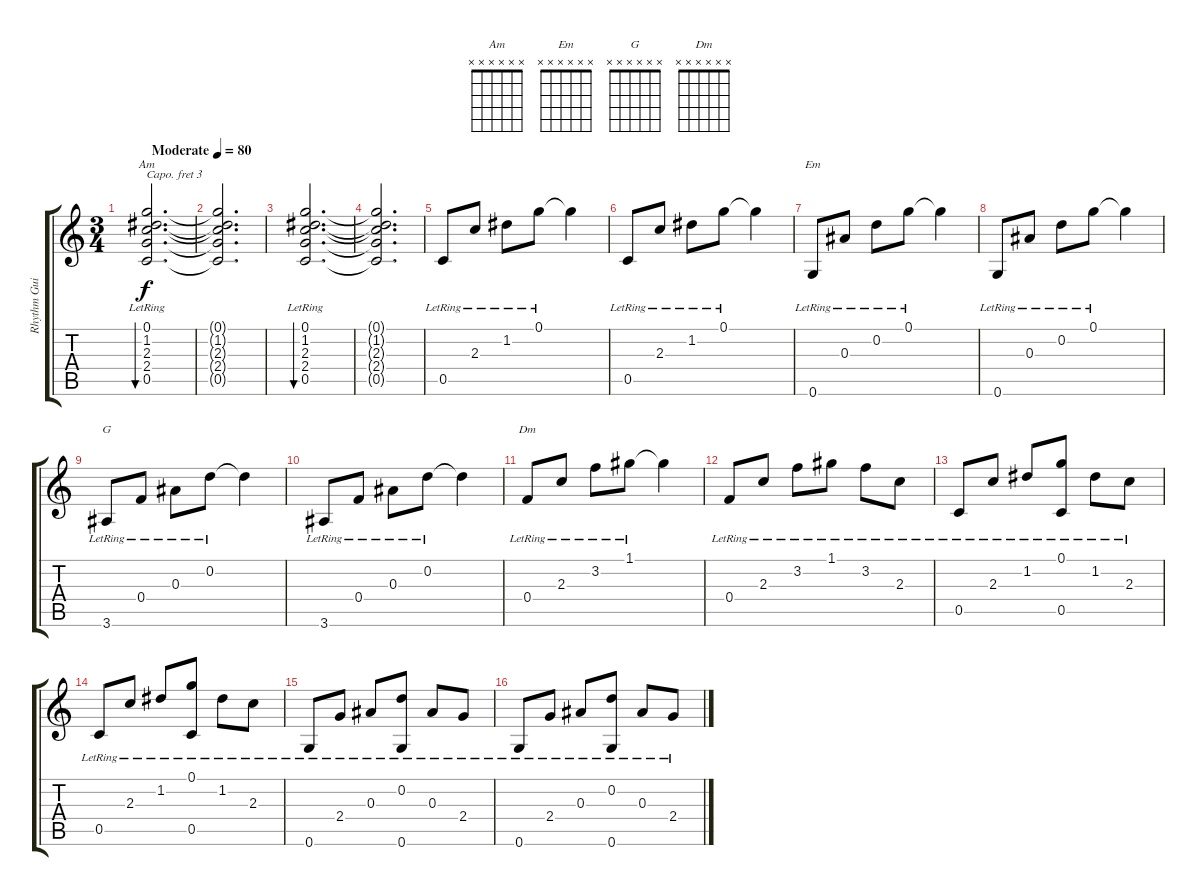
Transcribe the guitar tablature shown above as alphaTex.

\track ("Rhythm Guitar" "Rhythm Gui") {instrument acousticguitarsteel}
\staff {score tabs}
\capo 3
\tuning (E4 B3 G3 D3 A2 E2) {hide}
\chord ("Am" x x x x x x)
\chord ("Em" x x x x x x)
\chord ("G" x x x x x x)
\chord ("Dm" x x x x x x)
\ts (3 4)
\tempo (80 "Moderate")
\clef g2
\ks aminor
(0.1{lr} 1.2{lr} 2.3{lr} 2.4{lr} 0.5{lr}).2{d bu 480 ch "Am" dy f instrument acousticguitarsteel} |
(0.1{t} 1.2{t} 2.3{t} 2.4{t} 0.5{t}).2{d} |
(0.1{lr} 1.2{lr} 2.3{lr} 2.4{lr} 0.5{lr}).2{d bu 480} |
(0.1{t} 1.2{t} 2.3{t} 2.4{t} 0.5{t}).2{d} |
0.5{lr}.8 2.3{lr}.8 1.2{lr}.8 0.1{lr}.8 0.1{t}.4 |
0.5{lr}.8 2.3{lr}.8 1.2{lr}.8 0.1{lr}.8 0.1{t}.4 |
0.6{lr}.8{ch "Em"} 0.3{lr}.8 0.2{lr}.8 0.1{lr}.8 0.1{t}.4 |
0.6{lr}.8 0.3{lr}.8 0.2{lr}.8 0.1{lr}.8 0.1{t}.4 |
3.6{lr}.8{ch "G"} 0.4{lr}.8 0.3{lr}.8 0.2{lr}.8 0.2{t}.4 |
3.6{lr}.8 0.4{lr}.8 0.3{lr}.8 0.2{lr}.8 0.2{t}.4 |
0.4{lr}.8{ch "Dm"} 2.3{lr}.8 3.2{lr}.8 1.1{lr}.8 1.1{t}.4 |
0.4{lr}.8 2.3{lr}.8 3.2{lr}.8 1.1{lr}.8 3.2{lr}.8 2.3{lr}.8 |
0.5{lr}.8 2.3{lr}.8 1.2{lr}.8 (0.1{lr} 0.5{lr}).8 1.2{lr}.8 2.3{lr}.8 |
0.5{lr}.8 2.3{lr}.8 1.2{lr}.8 (0.1{lr} 0.5{lr}).8 1.2{lr}.8 2.3{lr}.8 |
0.6{lr}.8 2.4{lr}.8 0.3{lr}.8 (0.2{lr} 0.6{lr}).8 0.3{lr}.8 2.4{lr}.8 |
0.6{lr}.8 2.4{lr}.8 0.3{lr}.8 (0.2{lr} 0.6{lr}).8 0.3{lr}.8 2.4{lr}.8
